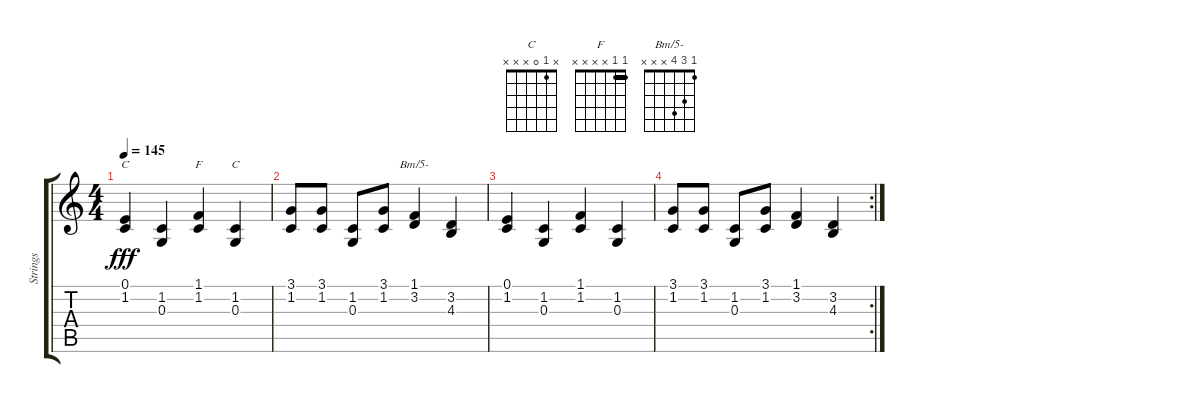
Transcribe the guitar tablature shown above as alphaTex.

\track ("Strings" "Strings") {instrument harpsichord}
\staff {score tabs}
\tuning (E4 B3 G3 D3 A2 E2) {hide}
\chord ("C" 0 1 0 x x x)
\chord ("F" 1 1 x x x x) {barre 1}
\chord ("C" x 1 0 x x x)
\chord ("Bm/5-" 1 3 4 x x x)
\ts (4 4)
\tempo 145
\clef g2
\ks c
(0.1 1.2).4{ch "C" dy fff} (1.2 0.3).4 (1.1 1.2).4{ch "F"} (1.2 0.3).4{ch "C"} |
(3.1 1.2).8 (3.1 1.2).8 (1.2 0.3).8 (3.1 1.2).8 (1.1 3.2).4{ch "Bm/5-"} (3.2 4.3).4 |
(0.1 1.2).4 (1.2 0.3).4 (1.1 1.2).4 (1.2 0.3).4 |
\rc 2
(3.1 1.2).8 (3.1 1.2).8 (1.2 0.3).8 (3.1 1.2).8 (1.1 3.2).4 (3.2 4.3).4
